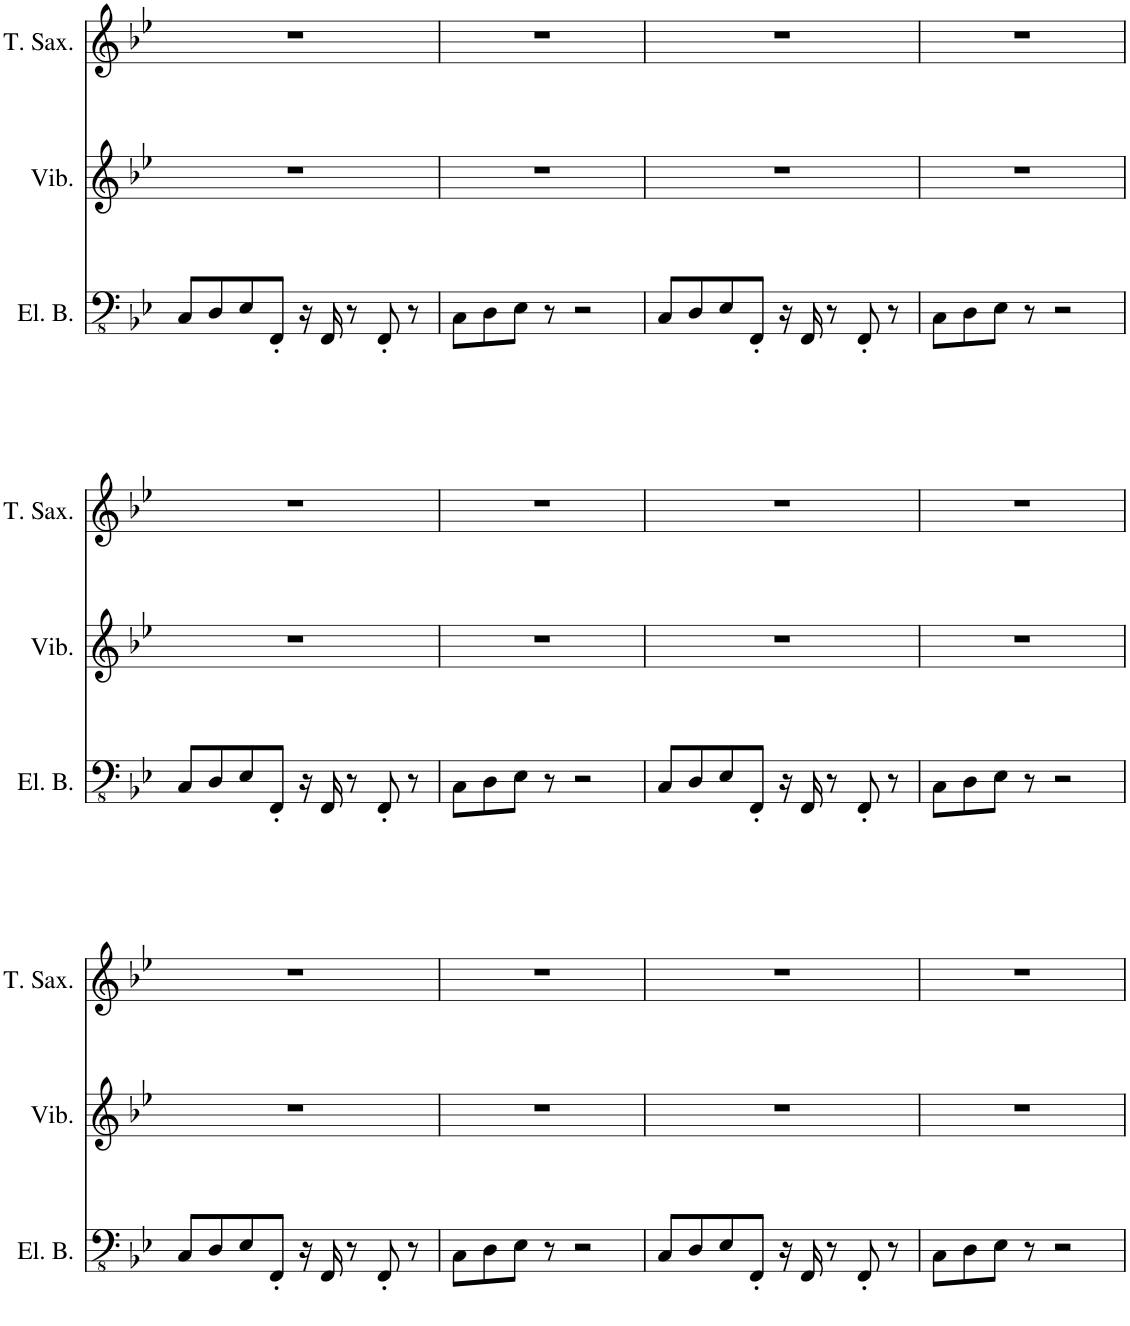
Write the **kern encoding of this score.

**kern	**kern	**kern
*part3	*part2	*part1
*staff3	*staff2	*staff1
*I"Electric Bass	*I"Vibraphone	*I"Tenor Saxophone
*I'El. B.	*I'Vib.	*I'T. Sax.
!!LO:PB:g=z
*clefFv4	*clefG2	*clefG2
*	*	*ITrd8c14
*k[b-e-]	*k[b-e-]	*k[b-e-]
*M4/4	*M4/4	*M4/4
=49	=49	=49
8CC/L	1r	1r
8DD/	.	.
8EE-/	.	.
8FFF'/J	.	.
16r	.	.
16FFF/	.	.
8r	.	.
8FFF'/	.	.
8r	.	.
=50	=50	=50
8CC\L	1r	1r
8DD\	.	.
8EE-\J	.	.
8r	.	.
2r	.	.
=51	=51	=51
8CC/L	1r	1r
8DD/	.	.
8EE-/	.	.
8FFF'/J	.	.
16r	.	.
16FFF/	.	.
8r	.	.
8FFF'/	.	.
8r	.	.
=52	=52	=52
8CC\L	1r	1r
8DD\	.	.
8EE-\J	.	.
8r	.	.
2r	.	.
!!LO:LB:g=z
=53	=53	=53
8CC/L	1r	1r
8DD/	.	.
8EE-/	.	.
8FFF'/J	.	.
16r	.	.
16FFF/	.	.
8r	.	.
8FFF'/	.	.
8r	.	.
=54	=54	=54
8CC\L	1r	1r
8DD\	.	.
8EE-\J	.	.
8r	.	.
2r	.	.
=55	=55	=55
8CC/L	1r	1r
8DD/	.	.
8EE-/	.	.
8FFF'/J	.	.
16r	.	.
16FFF/	.	.
8r	.	.
8FFF'/	.	.
8r	.	.
=56	=56	=56
8CC\L	1r	1r
8DD\	.	.
8EE-\J	.	.
8r	.	.
2r	.	.
!!LO:LB:g=z
=57	=57	=57
8CC/L	1r	1r
8DD/	.	.
8EE-/	.	.
8FFF'/J	.	.
16r	.	.
16FFF/	.	.
8r	.	.
8FFF'/	.	.
8r	.	.
=58	=58	=58
8CC\L	1r	1r
8DD\	.	.
8EE-\J	.	.
8r	.	.
2r	.	.
=59	=59	=59
8CC/L	1r	1r
8DD/	.	.
8EE-/	.	.
8FFF'/J	.	.
16r	.	.
16FFF/	.	.
8r	.	.
8FFF'/	.	.
8r	.	.
=60	=60	=60
8CC\L	1r	1r
8DD\	.	.
8EE-\J	.	.
8r	.	.
2r	.	.
=	=	=
*-	*-	*-
